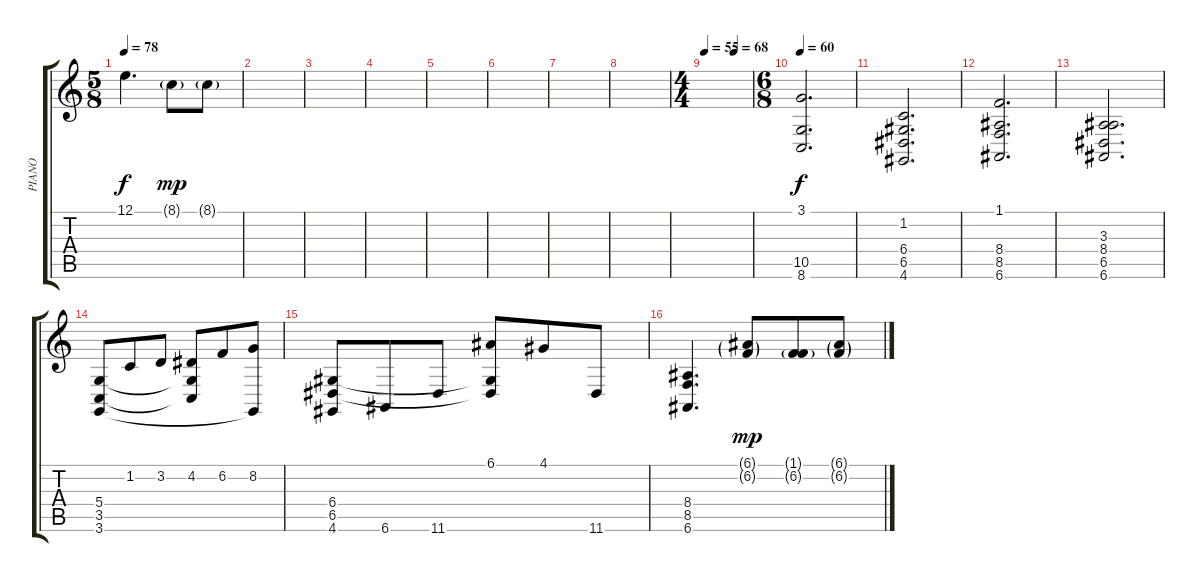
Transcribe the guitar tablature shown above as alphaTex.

\track ("PIANO" "PIANO") {instrument acousticgrandpiano}
\staff {score tabs}
\tuning (E4 B3 G3 D3 A2 E2) {hide}
\ts (5 8)
\tempo 78
\clef g2
\ks c
12.1.4{d dy f} 8.1{g}.8{dy mp} 8.1{g}.8 |
|
|
|
|
|
|
|
\ts (4 4)
\tempo (68 0.625)
\tempo 55
|
\ts (6 8)
\tempo 60
(3.1 10.5 8.6).2{d dy f} |
(1.2 6.4 6.5 4.6).2{d} |
(1.1 8.4 8.5 6.6).2{d} |
(3.3 8.4 6.5 6.6).2{d} |
(5.4 3.5 3.6).8 1.2.8 3.2.8 (4.2 5.4{t} 3.5{t}).8 6.2.8 (8.2 3.6{t}).8 |
(6.4 6.5 4.6).8 6.6.8 11.6.8 (6.1 6.4{t} 6.5{t}).8 4.1.8 11.6.8 |
(8.4 8.5 6.6).4{d} (6.1{g} 6.2{g}).8{dy mp} (1.1{g} 6.2{g}).8 (6.1{g} 6.2{g}).8
